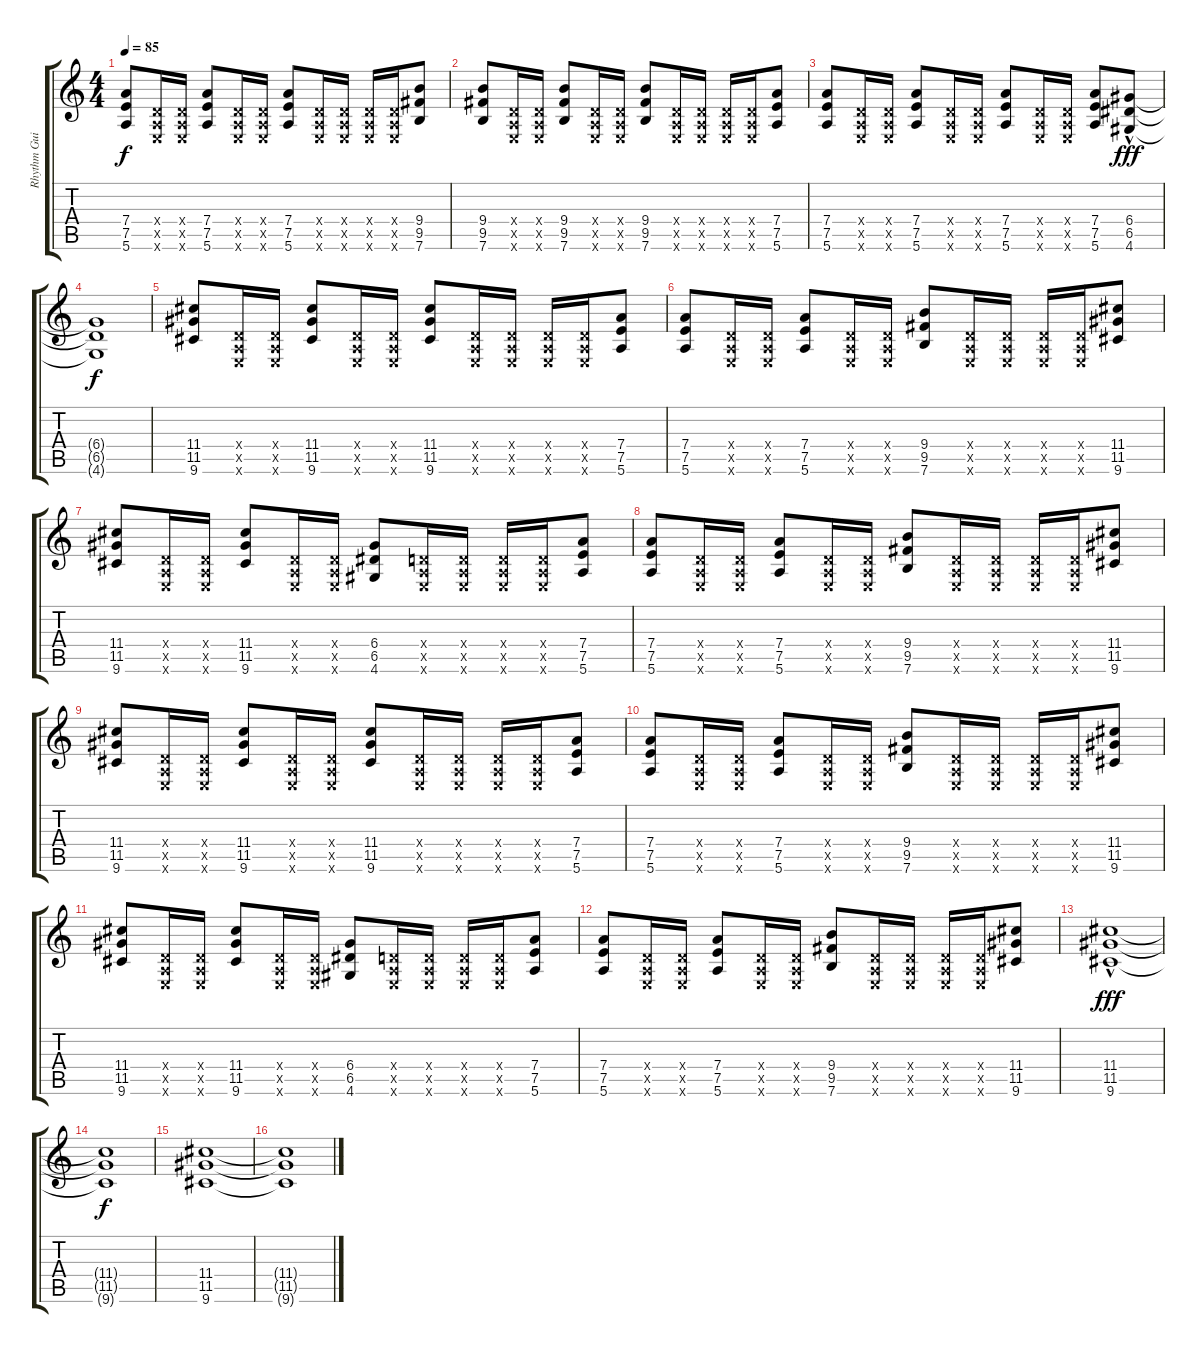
\track ("Rhythm Guitar" "Rhythm Gui") {instrument overdrivenguitar}
\staff {score tabs}
\tuning (E4 B3 G3 D3 A2 E2) {hide}
\ts (4 4)
\tempo 85
\clef g2
\ks c
(7.4 7.5 5.6).8{dy f} (0.4{x} 0.5{x} 0.6{x}).16 (0.4{x} 0.5{x} 0.6{x}).16 (7.4 7.5 5.6).8 (0.4{x} 0.5{x} 0.6{x}).16 (0.4{x} 0.5{x} 0.6{x}).16 (7.4 7.5 5.6).8 (0.4{x} 0.5{x} 0.6{x}).16 (0.4{x} 0.5{x} 0.6{x}).16 (0.4{x} 0.5{x} 0.6{x}).16 (0.4{x} 0.5{x} 0.6{x}).16 (9.4 9.5 7.6).8 |
(9.4 9.5 7.6).8 (0.4{x} 0.5{x} 0.6{x}).16 (0.4{x} 0.5{x} 0.6{x}).16 (9.4 9.5 7.6).8 (0.4{x} 0.5{x} 0.6{x}).16 (0.4{x} 0.5{x} 0.6{x}).16 (9.4 9.5 7.6).8 (0.4{x} 0.5{x} 0.6{x}).16 (0.4{x} 0.5{x} 0.6{x}).16 (0.4{x} 0.5{x} 0.6{x}).16 (0.4{x} 0.5{x} 0.6{x}).16 (7.4 7.5 5.6).8 |
(7.4 7.5 5.6).8 (0.4{x} 0.5{x} 0.6{x}).16 (0.4{x} 0.5{x} 0.6{x}).16 (7.4 7.5 5.6).8 (0.4{x} 0.5{x} 0.6{x}).16 (0.4{x} 0.5{x} 0.6{x}).16 (7.4 7.5 5.6).8 (0.4{x} 0.5{x} 0.6{x}).16 (0.4{x} 0.5{x} 0.6{x}).16 (7.4 7.5 5.6).8 (6.4{hac} 6.5{hac} 4.6{hac}).8{dy fff} |
(6.4{t} 6.5{t} 4.6{t}).1{dy f} |
(11.4 11.5 9.6).8 (0.4{x} 0.5{x} 0.6{x}).16 (0.4{x} 0.5{x} 0.6{x}).16 (11.4 11.5 9.6).8 (0.4{x} 0.5{x} 0.6{x}).16 (0.4{x} 0.5{x} 0.6{x}).16 (11.4 11.5 9.6).8 (0.4{x} 0.5{x} 0.6{x}).16 (0.4{x} 0.5{x} 0.6{x}).16 (0.4{x} 0.5{x} 0.6{x}).16 (0.4{x} 0.5{x} 0.6{x}).16 (7.4 7.5 5.6).8 |
(7.4 7.5 5.6).8 (0.4{x} 0.5{x} 0.6{x}).16 (0.4{x} 0.5{x} 0.6{x}).16 (7.4 7.5 5.6).8 (0.4{x} 0.5{x} 0.6{x}).16 (0.4{x} 0.5{x} 0.6{x}).16 (9.4 9.5 7.6).8 (0.4{x} 0.5{x} 0.6{x}).16 (0.4{x} 0.5{x} 0.6{x}).16 (0.4{x} 0.5{x} 0.6{x}).16 (0.4{x} 0.5{x} 0.6{x}).16 (11.4 11.5 9.6).8 |
(11.4 11.5 9.6).8 (0.4{x} 0.5{x} 0.6{x}).16 (0.4{x} 0.5{x} 0.6{x}).16 (11.4 11.5 9.6).8 (0.4{x} 0.5{x} 0.6{x}).16 (0.4{x} 0.5{x} 0.6{x}).16 (6.4 6.5 4.6).8 (0.4{x} 0.5{x} 0.6{x}).16 (0.4{x} 0.5{x} 0.6{x}).16 (0.4{x} 0.5{x} 0.6{x}).16 (0.4{x} 0.5{x} 0.6{x}).16 (7.4 7.5 5.6).8 |
(7.4 7.5 5.6).8 (0.4{x} 0.5{x} 0.6{x}).16 (0.4{x} 0.5{x} 0.6{x}).16 (7.4 7.5 5.6).8 (0.4{x} 0.5{x} 0.6{x}).16 (0.4{x} 0.5{x} 0.6{x}).16 (9.4 9.5 7.6).8 (0.4{x} 0.5{x} 0.6{x}).16 (0.4{x} 0.5{x} 0.6{x}).16 (0.4{x} 0.5{x} 0.6{x}).16 (0.4{x} 0.5{x} 0.6{x}).16 (11.4 11.5 9.6).8 |
(11.4 11.5 9.6).8 (0.4{x} 0.5{x} 0.6{x}).16 (0.4{x} 0.5{x} 0.6{x}).16 (11.4 11.5 9.6).8 (0.4{x} 0.5{x} 0.6{x}).16 (0.4{x} 0.5{x} 0.6{x}).16 (11.4 11.5 9.6).8 (0.4{x} 0.5{x} 0.6{x}).16 (0.4{x} 0.5{x} 0.6{x}).16 (0.4{x} 0.5{x} 0.6{x}).16 (0.4{x} 0.5{x} 0.6{x}).16 (7.4 7.5 5.6).8 |
(7.4 7.5 5.6).8 (0.4{x} 0.5{x} 0.6{x}).16 (0.4{x} 0.5{x} 0.6{x}).16 (7.4 7.5 5.6).8 (0.4{x} 0.5{x} 0.6{x}).16 (0.4{x} 0.5{x} 0.6{x}).16 (9.4 9.5 7.6).8 (0.4{x} 0.5{x} 0.6{x}).16 (0.4{x} 0.5{x} 0.6{x}).16 (0.4{x} 0.5{x} 0.6{x}).16 (0.4{x} 0.5{x} 0.6{x}).16 (11.4 11.5 9.6).8 |
(11.4 11.5 9.6).8 (0.4{x} 0.5{x} 0.6{x}).16 (0.4{x} 0.5{x} 0.6{x}).16 (11.4 11.5 9.6).8 (0.4{x} 0.5{x} 0.6{x}).16 (0.4{x} 0.5{x} 0.6{x}).16 (6.4 6.5 4.6).8 (0.4{x} 0.5{x} 0.6{x}).16 (0.4{x} 0.5{x} 0.6{x}).16 (0.4{x} 0.5{x} 0.6{x}).16 (0.4{x} 0.5{x} 0.6{x}).16 (7.4 7.5 5.6).8 |
(7.4 7.5 5.6).8 (0.4{x} 0.5{x} 0.6{x}).16 (0.4{x} 0.5{x} 0.6{x}).16 (7.4 7.5 5.6).8 (0.4{x} 0.5{x} 0.6{x}).16 (0.4{x} 0.5{x} 0.6{x}).16 (9.4 9.5 7.6).8 (0.4{x} 0.5{x} 0.6{x}).16 (0.4{x} 0.5{x} 0.6{x}).16 (0.4{x} 0.5{x} 0.6{x}).16 (0.4{x} 0.5{x} 0.6{x}).16 (11.4 11.5 9.6).8 |
(11.4{hac} 11.5{hac} 9.6{hac}).1{dy fff} |
(11.4{t} 11.5{t} 9.6{t}).1{dy f} |
(11.4 11.5 9.6).1 |
(11.4{t} 11.5{t} 9.6{t}).1
